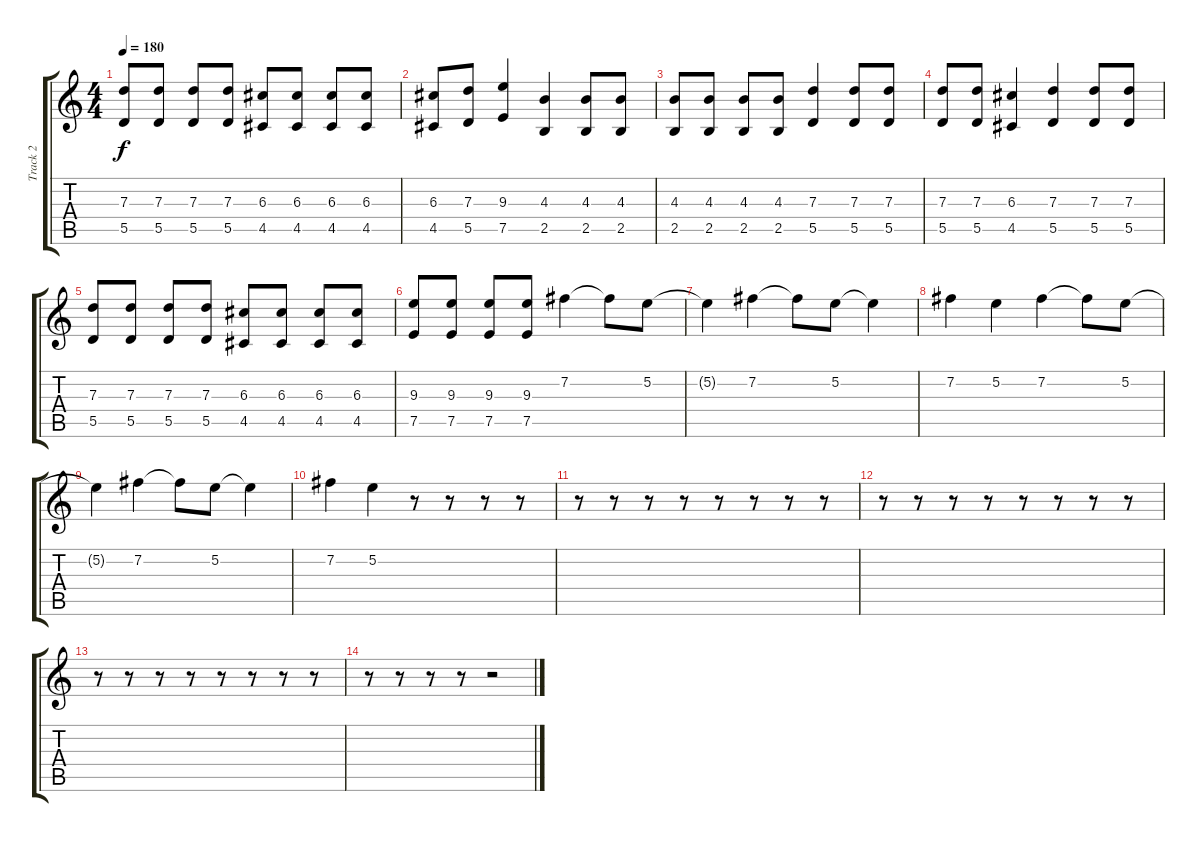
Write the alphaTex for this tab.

\track ("Track 2" "Track 2") {instrument distortionguitar}
\staff {score tabs}
\tuning (E4 B3 G3 D3 A2 E2) {hide}
\ts (4 4)
\tempo 180
\clef g2
\ks c
(7.3 5.5).8{dy f} (7.3 5.5).8 (7.3 5.5).8 (7.3 5.5).8 (6.3 4.5).8 (6.3 4.5).8 (6.3 4.5).8 (6.3 4.5).8 |
(6.3 4.5).8 (7.3 5.5).8 (9.3 7.5).4 (4.3 2.5).4 (4.3 2.5).8 (4.3 2.5).8 |
(4.3 2.5).8 (4.3 2.5).8 (4.3 2.5).8 (4.3 2.5).8 (7.3 5.5).4 (7.3 5.5).8 (7.3 5.5).8 |
(7.3 5.5).8 (7.3 5.5).8 (6.3 4.5).4 (7.3 5.5).4 (7.3 5.5).8 (7.3 5.5).8 |
(7.3 5.5).8 (7.3 5.5).8 (7.3 5.5).8 (7.3 5.5).8 (6.3 4.5).8 (6.3 4.5).8 (6.3 4.5).8 (6.3 4.5).8 |
(9.3 7.5).8 (9.3 7.5).8 (9.3 7.5).8 (9.3 7.5).8 7.2.4 7.2{t}.8 5.2.8 |
5.2{t}.4 7.2.4 7.2{t}.8 5.2.8 5.2{t}.4 |
7.2.4 5.2.4 7.2.4 7.2{t}.8 5.2.8 |
5.2{t}.4 7.2.4 7.2{t}.8 5.2.8 5.2{t}.4 |
7.2.4 5.2.4 r.8 r.8 r.8 r.8 |
r.8 r.8 r.8 r.8 r.8 r.8 r.8 r.8 |
r.8 r.8 r.8 r.8 r.8 r.8 r.8 r.8 |
r.8 r.8 r.8 r.8 r.8 r.8 r.8 r.8 |
r.8 r.8 r.8 r.8 r.2
